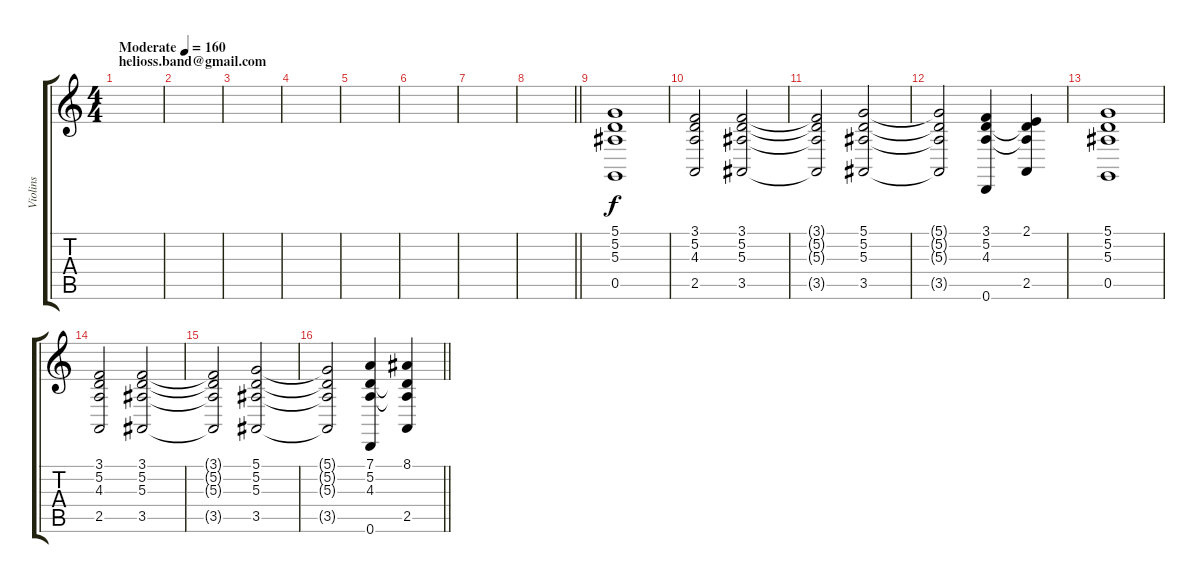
\track ("Violins" "Violins") {instrument stringensemble1}
\staff {score tabs}
\tuning (D4 A3 F3 C3 G2 D2) {hide}
\ts (4 4)
\section ("" "helioss.band@gmail.com")
\tempo (160 "Moderate")
\clef g2
\ks c
|
|
|
|
|
|
|
\barLineRight lightlight
|
(5.1 5.2 5.3 0.5).1 |
(3.1 5.2 4.3 2.5).2 (3.1 5.2 5.3 3.5).2 |
(3.1{t} 5.2{t} 5.3{t} 3.5{t}).2 (5.1 5.2 5.3 3.5).2 |
(5.1{t} 5.2{t} 5.3{t} 3.5{t}).2 (3.1 5.2 4.3 0.6).4 (2.1 5.2{t} 4.3{t} 2.5).4 |
(5.1 5.2 5.3 0.5).1 |
(3.1 5.2 4.3 2.5).2 (3.1 5.2 5.3 3.5).2 |
(3.1{t} 5.2{t} 5.3{t} 3.5{t}).2 (5.1 5.2 5.3 3.5).2 |
\barLineRight lightlight
(5.1{t} 5.2{t} 5.3{t} 3.5{t}).2 (7.1 5.2 4.3 0.6).4 (8.1 5.2{t} 4.3{t} 2.5).4
